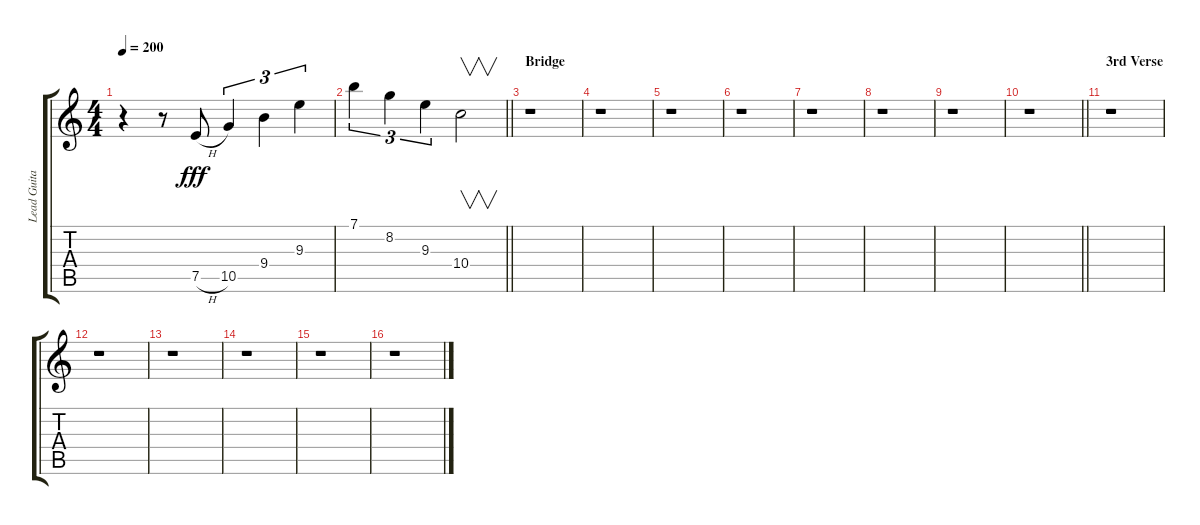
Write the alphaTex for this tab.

\track ("Lead Guitar" "Lead Guita") {instrument overdrivenguitar}
\staff {score tabs}
\tuning (E4 B3 G3 D3 A2 E2) {hide}
\ts (4 4)
\tempo 200
\clef g2
\ks c
r.4{dy fff} r.8 7.5{h}.8 10.5.4{tu (3 2)} 9.4.4{tu (3 2)} 9.3.4{tu (3 2)} |
\barLineRight lightlight
7.1.4{tu (3 2)} 8.2.4{tu (3 2)} 9.3.4{tu (3 2)} 10.4.2{v} |
\section ("" "Bridge")
r.1 |
r.1 |
r.1 |
r.1 |
r.1 |
r.1 |
r.1 |
\barLineRight lightlight
r.1 |
\section ("" "3rd Verse")
r.1 |
r.1 |
r.1 |
r.1 |
r.1 |
r.1
